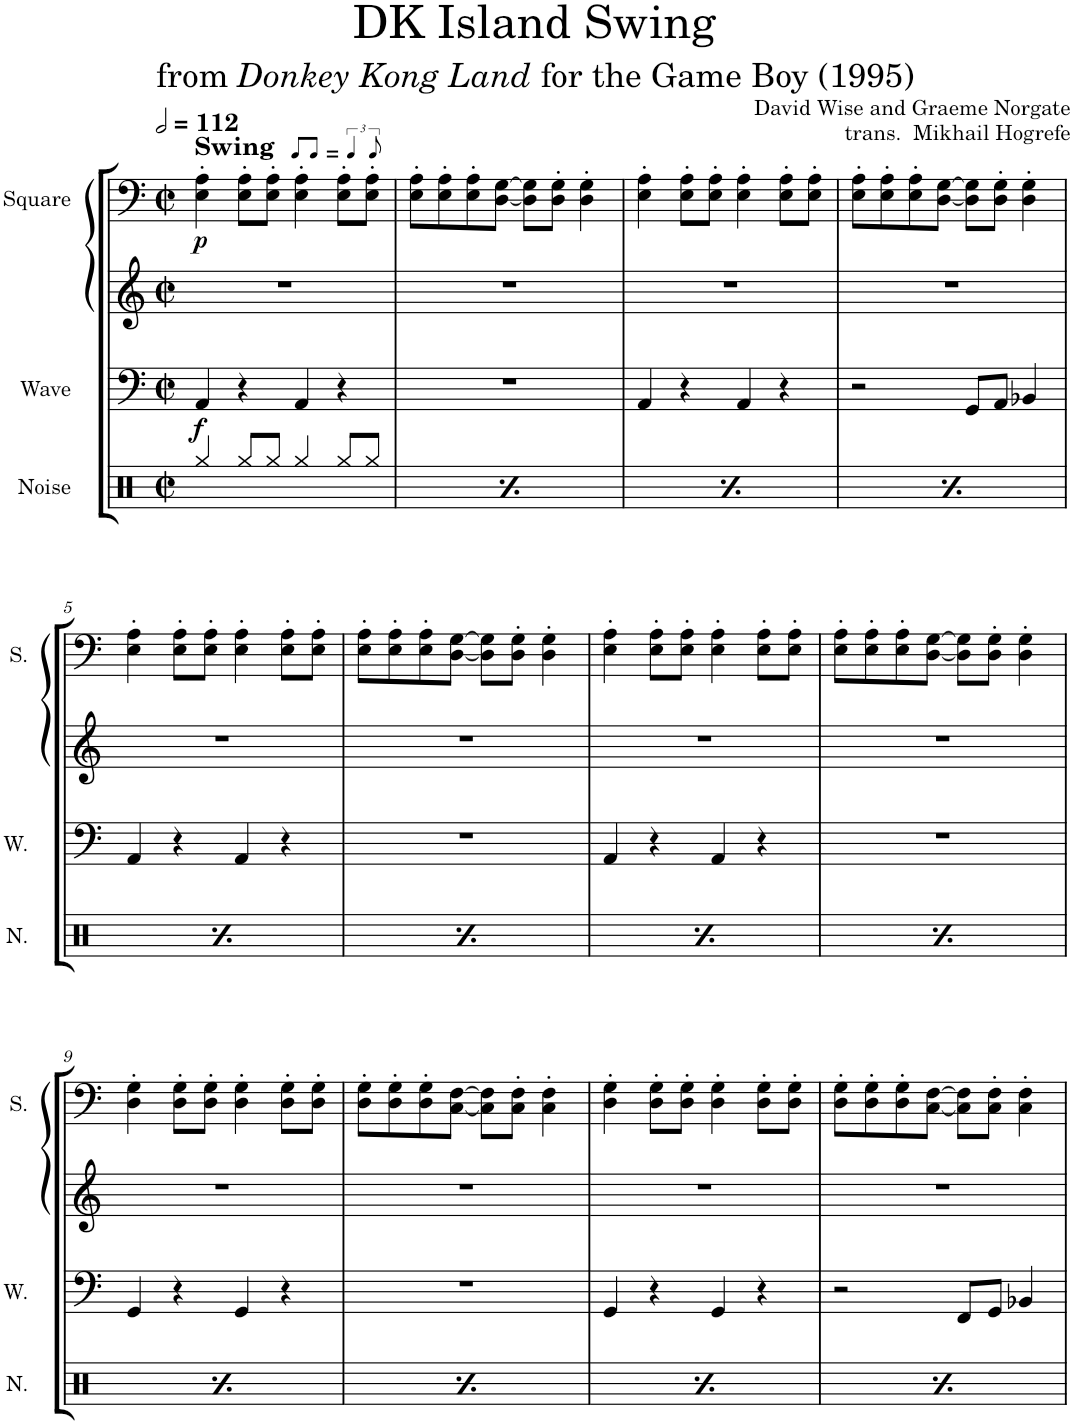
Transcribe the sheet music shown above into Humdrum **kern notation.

**kern	**kern	**dynam	**kern	**kern	**dynam
*part4	*part3	*part3	*part2	*part1	*part1
*staff4	*staff3	*staff3	*staff2	*staff1	*staff1
*I"Noise	*I"Wave	*	*I"Square Synthesizer	*I"Square	*
*I'N.	*I'W.	*	*	*I'S.	*
*clefX	*clefF4	*	*clefG2	*clefF4	*
*k[]	*k[]	*	*k[]	*k[]	*
*M2/2	*M2/2	*	*M2/2	*M2/2	*
*met(c|)	*met(c|)	*	*met(c|)	*met(c|)	*
*MM224	*MM224	*	*MM224	*MM224	*
=1	=1	=1	=1	=1	=1
!	!	!	!	!LO:TX:a:B:t=Swing	!
!	!	!LO:DY:b	!	!	!LO:DY:b
4Rgg/	4AA/	f	1r	4E\' 4A\'	p
8Rgg/L	4r	.	.	8E\' 8A\'L	.
8Rgg/J	.	.	.	8E\' 8A\'J	.
4Rgg/	4AA/	.	.	4E\' 4A\'	.
8Rgg/L	4r	.	.	8E\' 8A\'L	.
8Rgg/J	.	.	.	8E\' 8A\'J	.
=2	=2	=2	=2	=2	=2
4Rgg/	1r	.	1r	8E\' 8A\'L	.
.	.	.	.	8E\' 8A\'	.
8Rgg/L	.	.	.	8E\' 8A\'	.
8Rgg/J	.	.	.	[8D\ [8G\J	.
4Rgg/	.	.	.	8D\] 8G\]L	.
.	.	.	.	8D\' 8G\'J	.
8Rgg/L	.	.	.	4D\' 4G\'	.
8Rgg/J	.	.	.	.	.
=3	=3	=3	=3	=3	=3
4Rgg/	4AA/	.	1r	4E\' 4A\'	.
8Rgg/L	4r	.	.	8E\' 8A\'L	.
8Rgg/J	.	.	.	8E\' 8A\'J	.
4Rgg/	4AA/	.	.	4E\' 4A\'	.
8Rgg/L	4r	.	.	8E\' 8A\'L	.
8Rgg/J	.	.	.	8E\' 8A\'J	.
=4	=4	=4	=4	=4	=4
4Rgg/	2r	.	1r	8E\' 8A\'L	.
.	.	.	.	8E\' 8A\'	.
8Rgg/L	.	.	.	8E\' 8A\'	.
8Rgg/J	.	.	.	[8D\ [8G\J	.
4Rgg/	8GG/L	.	.	8D\] 8G\]L	.
.	8AA/J	.	.	8D\' 8G\'J	.
8Rgg/L	4BB-X/	.	.	4D\' 4G\'	.
8Rgg/J	.	.	.	.	.
!!LO:LB:g=z
=5	=5	=5	=5	=5	=5
4Rgg/	4AA/	.	1r	4E\' 4A\'	.
8Rgg/L	4r	.	.	8E\' 8A\'L	.
8Rgg/J	.	.	.	8E\' 8A\'J	.
4Rgg/	4AA/	.	.	4E\' 4A\'	.
8Rgg/L	4r	.	.	8E\' 8A\'L	.
8Rgg/J	.	.	.	8E\' 8A\'J	.
=6	=6	=6	=6	=6	=6
4Rgg/	1r	.	1r	8E\' 8A\'L	.
.	.	.	.	8E\' 8A\'	.
8Rgg/L	.	.	.	8E\' 8A\'	.
8Rgg/J	.	.	.	[8D\ [8G\J	.
4Rgg/	.	.	.	8D\] 8G\]L	.
.	.	.	.	8D\' 8G\'J	.
8Rgg/L	.	.	.	4D\' 4G\'	.
8Rgg/J	.	.	.	.	.
=7	=7	=7	=7	=7	=7
4Rgg/	4AA/	.	1r	4E\' 4A\'	.
8Rgg/L	4r	.	.	8E\' 8A\'L	.
8Rgg/J	.	.	.	8E\' 8A\'J	.
4Rgg/	4AA/	.	.	4E\' 4A\'	.
8Rgg/L	4r	.	.	8E\' 8A\'L	.
8Rgg/J	.	.	.	8E\' 8A\'J	.
=8	=8	=8	=8	=8	=8
4Rgg/	1r	.	1r	8E\' 8A\'L	.
.	.	.	.	8E\' 8A\'	.
8Rgg/L	.	.	.	8E\' 8A\'	.
8Rgg/J	.	.	.	[8D\ [8G\J	.
4Rgg/	.	.	.	8D\] 8G\]L	.
.	.	.	.	8D\' 8G\'J	.
8Rgg/L	.	.	.	4D\' 4G\'	.
8Rgg/J	.	.	.	.	.
!!LO:LB:g=z
=9	=9	=9	=9	=9	=9
4Rgg/	4GG/	.	1r	4D\' 4G\'	.
8Rgg/L	4r	.	.	8D\' 8G\'L	.
8Rgg/J	.	.	.	8D\' 8G\'J	.
4Rgg/	4GG/	.	.	4D\' 4G\'	.
8Rgg/L	4r	.	.	8D\' 8G\'L	.
8Rgg/J	.	.	.	8D\' 8G\'J	.
=10	=10	=10	=10	=10	=10
4Rgg/	1r	.	1r	8D\' 8G\'L	.
.	.	.	.	8D\' 8G\'	.
8Rgg/L	.	.	.	8D\' 8G\'	.
8Rgg/J	.	.	.	[8C\ [8F\J	.
4Rgg/	.	.	.	8C\] 8F\]L	.
.	.	.	.	8C\' 8F\'J	.
8Rgg/L	.	.	.	4C\' 4F\'	.
8Rgg/J	.	.	.	.	.
=11	=11	=11	=11	=11	=11
4Rgg/	4GG/	.	1r	4D\' 4G\'	.
8Rgg/L	4r	.	.	8D\' 8G\'L	.
8Rgg/J	.	.	.	8D\' 8G\'J	.
4Rgg/	4GG/	.	.	4D\' 4G\'	.
8Rgg/L	4r	.	.	8D\' 8G\'L	.
8Rgg/J	.	.	.	8D\' 8G\'J	.
=12	=12	=12	=12	=12	=12
4Rgg/	2r	.	1r	8D\' 8G\'L	.
.	.	.	.	8D\' 8G\'	.
8Rgg/L	.	.	.	8D\' 8G\'	.
8Rgg/J	.	.	.	[8C\ [8F\J	.
4Rgg/	8FF/L	.	.	8C\] 8F\]L	.
.	8GG/J	.	.	8C\' 8F\'J	.
8Rgg/L	4BB-X/	.	.	4C\' 4F\'	.
8Rgg/J	.	.	.	.	.
=	=	=	=	=	=
*-	*-	*-	*-	*-	*-
